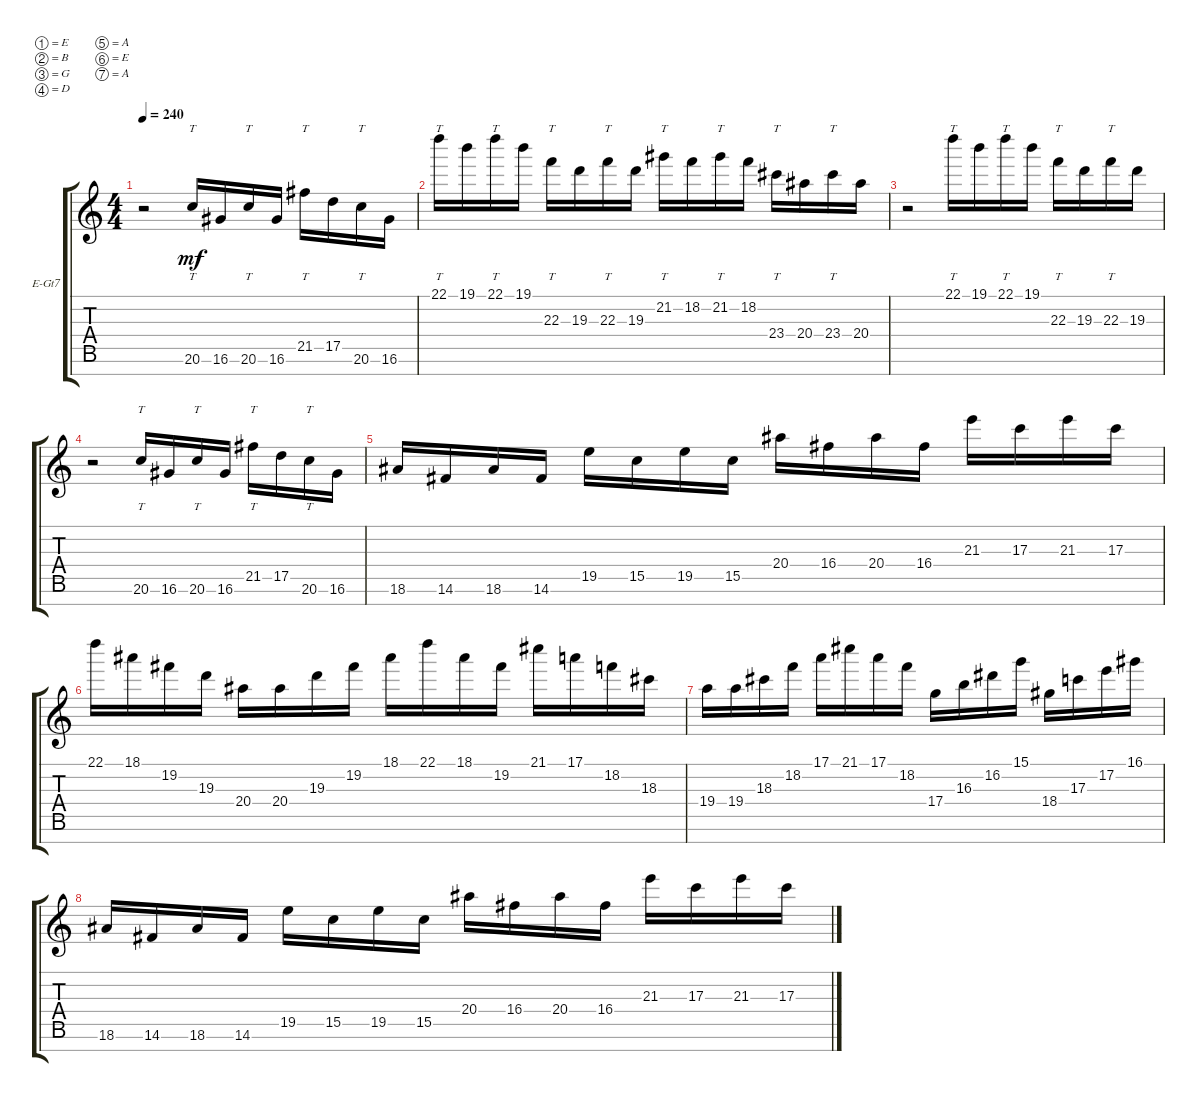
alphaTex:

\defaultSystemsLayout 4
\bracketExtendMode groupsimilarinstruments
\firstSystemTrackNameOrientation horizontal
\otherSystemsTrackNameOrientation horizontal
\track ("Electric Guitar" "E-Gt7") {instrument distortionguitar}
\staff {score tabs}
\tuning (E4 B3 G3 D3 A2 E2 A1)
\ts (4 4)
\tempo 240
\clef g2
\ks c
r.2{dy mf} 20.6.16{tt} 16.6.16 20.6.16{tt} 16.6.16 21.5.16{tt} 17.5.16 20.6.16{tt} 16.6.16 |
22.1.16{tt} 19.1.16 22.1.16{tt} 19.1.16 22.3.16{tt} 19.3.16 22.3.16{tt} 19.3.16 21.2.16{tt} 18.2.16 21.2.16{tt} 18.2.16 23.4.16{tt} 20.4.16 23.4.16{tt} 20.4.16 |
r.2 22.1.16{tt} 19.1.16 22.1.16{tt} 19.1.16 22.3.16{tt} 19.3.16 22.3.16{tt} 19.3.16 |
r.2 20.6.16{tt} 16.6.16 20.6.16{tt} 16.6.16 21.5.16{tt} 17.5.16 20.6.16{tt} 16.6.16 |
18.6.16 14.6.16 18.6.16 14.6.16 19.5.16 15.5.16 19.5.16 15.5.16 20.4.16 16.4.16 20.4.16 16.4.16 21.3.16 17.3.16 21.3.16 17.3.16 |
22.1.16 18.1.16 19.2.16 19.3.16 20.4.16 20.4.16 19.3.16 19.2.16 18.1.16 22.1.16 18.1.16 19.2.16 21.1.16 17.1.16 18.2.16 18.3.16 |
19.4.16 19.4.16 18.3.16 18.2.16 17.1.16 21.1.16 17.1.16 18.2.16 17.4.16 16.3.16 16.2.16 15.1.16 18.4.16 17.3.16 17.2.16 16.1.16 |
18.6.16 14.6.16 18.6.16 14.6.16 19.5.16 15.5.16 19.5.16 15.5.16 20.4.16 16.4.16 20.4.16 16.4.16 21.3.16 17.3.16 21.3.16 17.3.16
